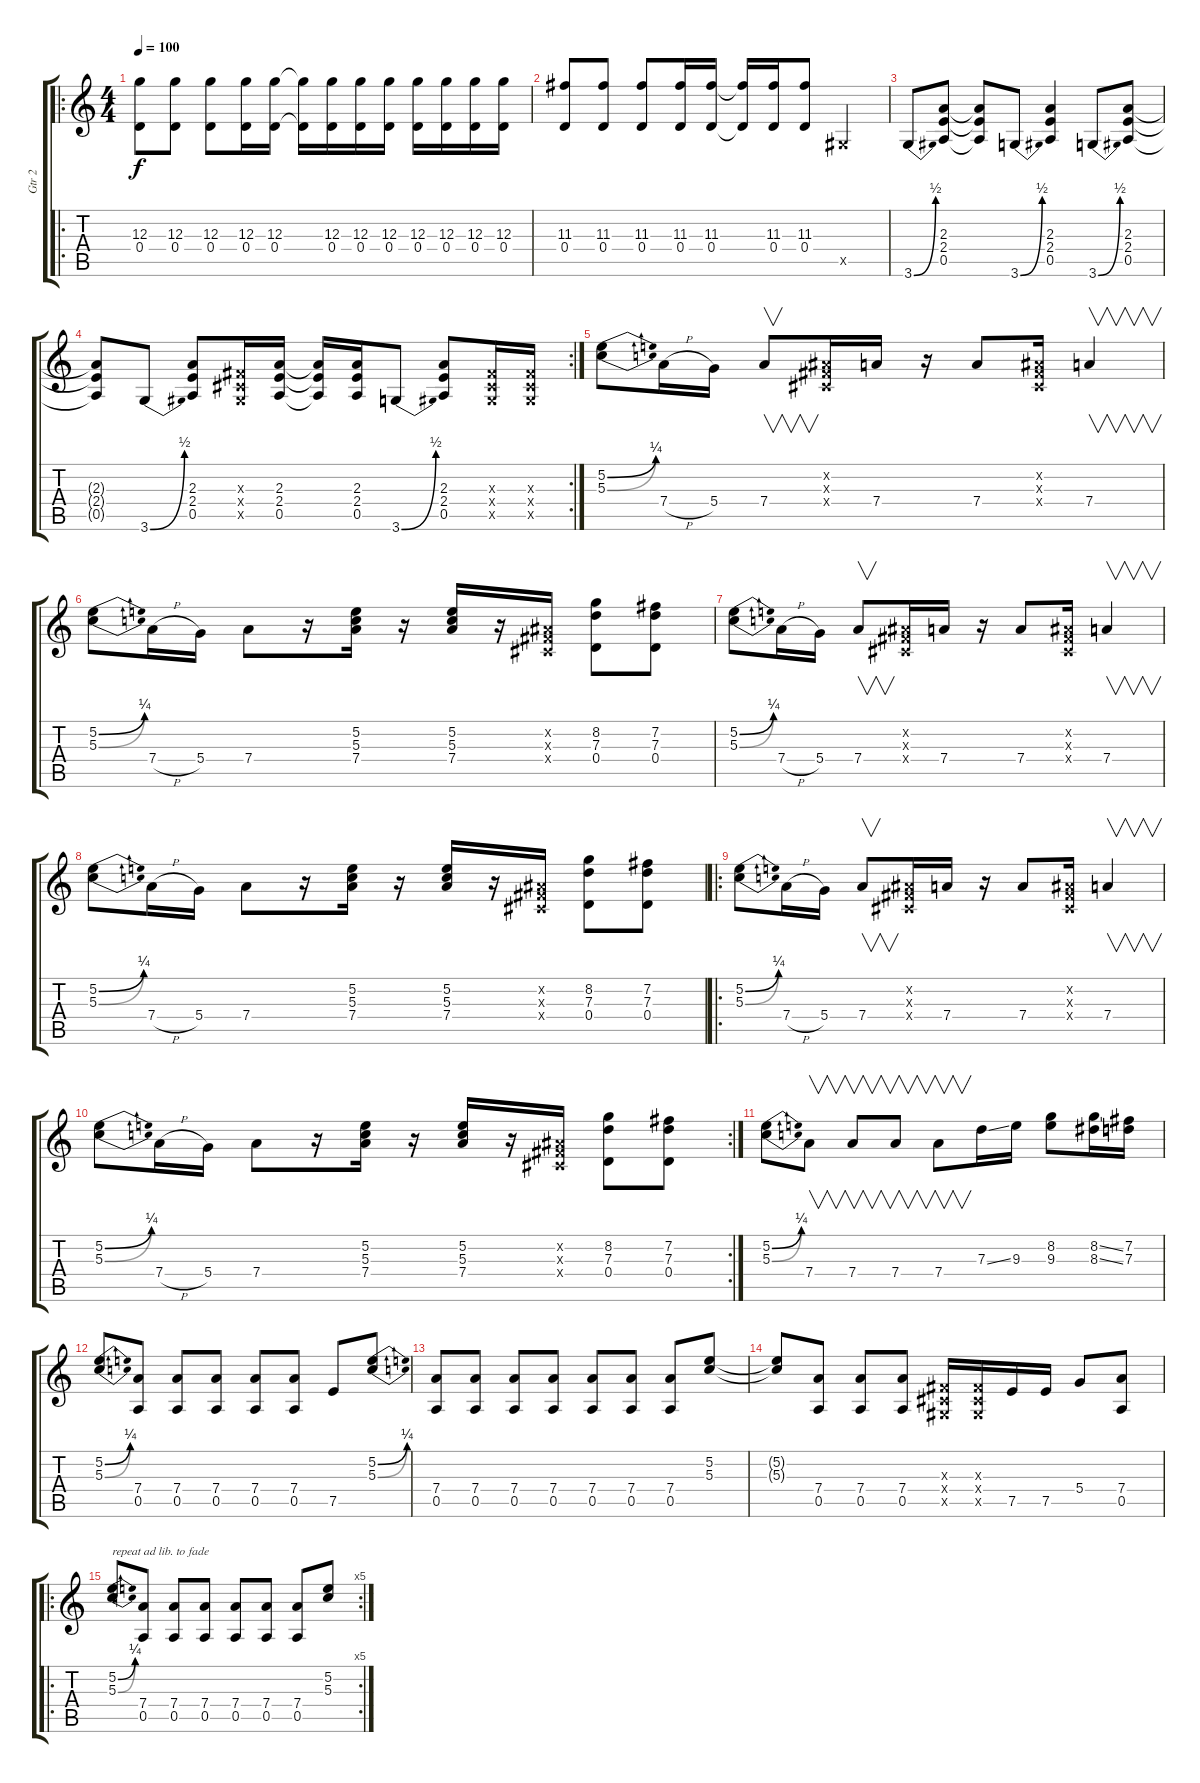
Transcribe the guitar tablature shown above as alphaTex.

\track ("Gtr 2" "Gtr 2") {instrument distortionguitar}
\staff {score tabs}
\tuning (E4 B3 G3 D3 A2 E2) {hide}
\ro
\ts (4 4)
\tempo 100
\clef g2
\ks c
(12.3 0.4).8{dy f} (12.3 0.4).8 (12.3 0.4).8 (12.3 0.4).16 (12.3 0.4).16 (12.3{t} 0.4{t}).16 (12.3 0.4).16 (12.3 0.4).16 (12.3 0.4).16 (12.3 0.4).16 (12.3 0.4).16 (12.3 0.4).16 (12.3 0.4).16 |
(11.3 0.4).8 (11.3 0.4).8 (11.3 0.4).8 (11.3 0.4).16 (11.3 0.4).16 (11.3{t} 0.4{t}).16 (11.3 0.4).16 (11.3 0.4).8 -1.5{x}.4 |
3.6{be (bend 0 0 60 2)}.8 (2.3 2.4 0.5).8 (2.3{t} 2.4{t} 0.5{t}).8 3.6{be (bend 0 0 60 2)}.8 (2.3 2.4 0.5).4 3.6{be (bend 0 0 60 2)}.8 (2.3 2.4 0.5).8 |
\rc 2
(2.3{t} 2.4{t} 0.5{t}).8 3.6{be (bend 0 0 60 2)}.8 (2.3 2.4 0.5).8 (-1.3{x} -1.4{x} -1.5{x}).16 (2.3 2.4 0.5).16 (2.3{t} 2.4{t} 0.5{t}).16 (2.3 2.4 0.5).16 3.6{be (bend 0 0 60 2)}.8 (2.3 2.4 0.5).8 (-1.3{x} -1.4{x} -1.5{x}).16 (-1.3{x} -1.4{x} -1.5{x}).16 |
(5.2{be (bend 0 0 60 1)} 5.3{be (bend 0 0 60 1)}).8 7.4{h}.16 5.4.16 7.4.8{v} (-1.2{x} -1.3{x} -1.4{x}).16 7.4.16 r.16 7.4.8 (-1.2{x} -1.3{x} -1.4{x}).16 7.4.4{v} |
(5.2{be (bend 0 0 60 1)} 5.3{be (bend 0 0 60 1)}).8 7.4{h}.16 5.4.16 7.4.8 r.16 (5.2 5.3 7.4).16 r.16 (5.2 5.3 7.4).16 r.16 (-1.2{x} -1.3{x} -1.4{x}).16 (8.2 7.3 0.4).8 (7.2 7.3 0.4).8 |
(5.2{be (bend 0 0 60 1)} 5.3{be (bend 0 0 60 1)}).8 7.4{h}.16 5.4.16 7.4.8{v} (-1.2{x} -1.3{x} -1.4{x}).16 7.4.16 r.16 7.4.8 (-1.2{x} -1.3{x} -1.4{x}).16 7.4.4{v} |
(5.2{be (bend 0 0 60 1)} 5.3{be (bend 0 0 60 1)}).8 7.4{h}.16 5.4.16 7.4.8 r.16 (5.2 5.3 7.4).16 r.16 (5.2 5.3 7.4).16 r.16 (-1.2{x} -1.3{x} -1.4{x}).16 (8.2 7.3 0.4).8 (7.2 7.3 0.4).8 |
\ro
(5.2{be (bend 0 0 60 1)} 5.3{be (bend 0 0 60 1)}).8 7.4{h}.16 5.4.16 7.4.8{v} (-1.2{x} -1.3{x} -1.4{x}).16 7.4.16 r.16 7.4.8 (-1.2{x} -1.3{x} -1.4{x}).16 7.4.4{v} |
\rc 2
(5.2{be (bend 0 0 60 1)} 5.3{be (bend 0 0 60 1)}).8 7.4{h}.16 5.4.16 7.4.8 r.16 (5.2 5.3 7.4).16 r.16 (5.2 5.3 7.4).16 r.16 (-1.2{x} -1.3{x} -1.4{x}).16 (8.2 7.3 0.4).8 (7.2 7.3 0.4).8 |
(5.2{be (bend 0 0 60 1)} 5.3{be (bend 0 0 60 1)}).8 7.4.8{v} 7.4.8{v} 7.4.8{v} 7.4.8{v} 7.3{ss}.16 9.3.16 (8.2 9.3).8 (8.2{ss} 8.3{ss}).16 (7.2 7.3).16 |
(5.2{be (bend 0 0 60 1)} 5.3{be (bend 0 0 60 1)}).8 (7.4 0.5).8 (7.4 0.5).8 (7.4 0.5).8 (7.4 0.5).8 (7.4 0.5).8 7.5.8 (5.2{be (bend 0 0 60 1)} 5.3{be (bend 0 0 60 1)}).8 |
(7.4 0.5).8 (7.4 0.5).8 (7.4 0.5).8 (7.4 0.5).8 (7.4 0.5).8 (7.4 0.5).8 (7.4 0.5).8 (5.2 5.3).8 |
(5.2{t} 5.3{t}).8 (7.4 0.5).8 (7.4 0.5).8 (7.4 0.5).8 (-1.3{x} -1.4{x} -1.5{x}).16 (-1.3{x} -1.4{x} -1.5{x}).16 7.5.16 7.5.16 5.4.8 (7.4 0.5).8 |
\ro
\rc 5
(5.2{be (bend 0 0 60 1)} 5.3{be (bend 0 0 60 1)}).8{txt "repeat ad lib. to fade"} (7.4 0.5).8 (7.4 0.5).8 (7.4 0.5).8 (7.4 0.5).8 (7.4 0.5).8 (7.4 0.5).8 (5.2 5.3).8
